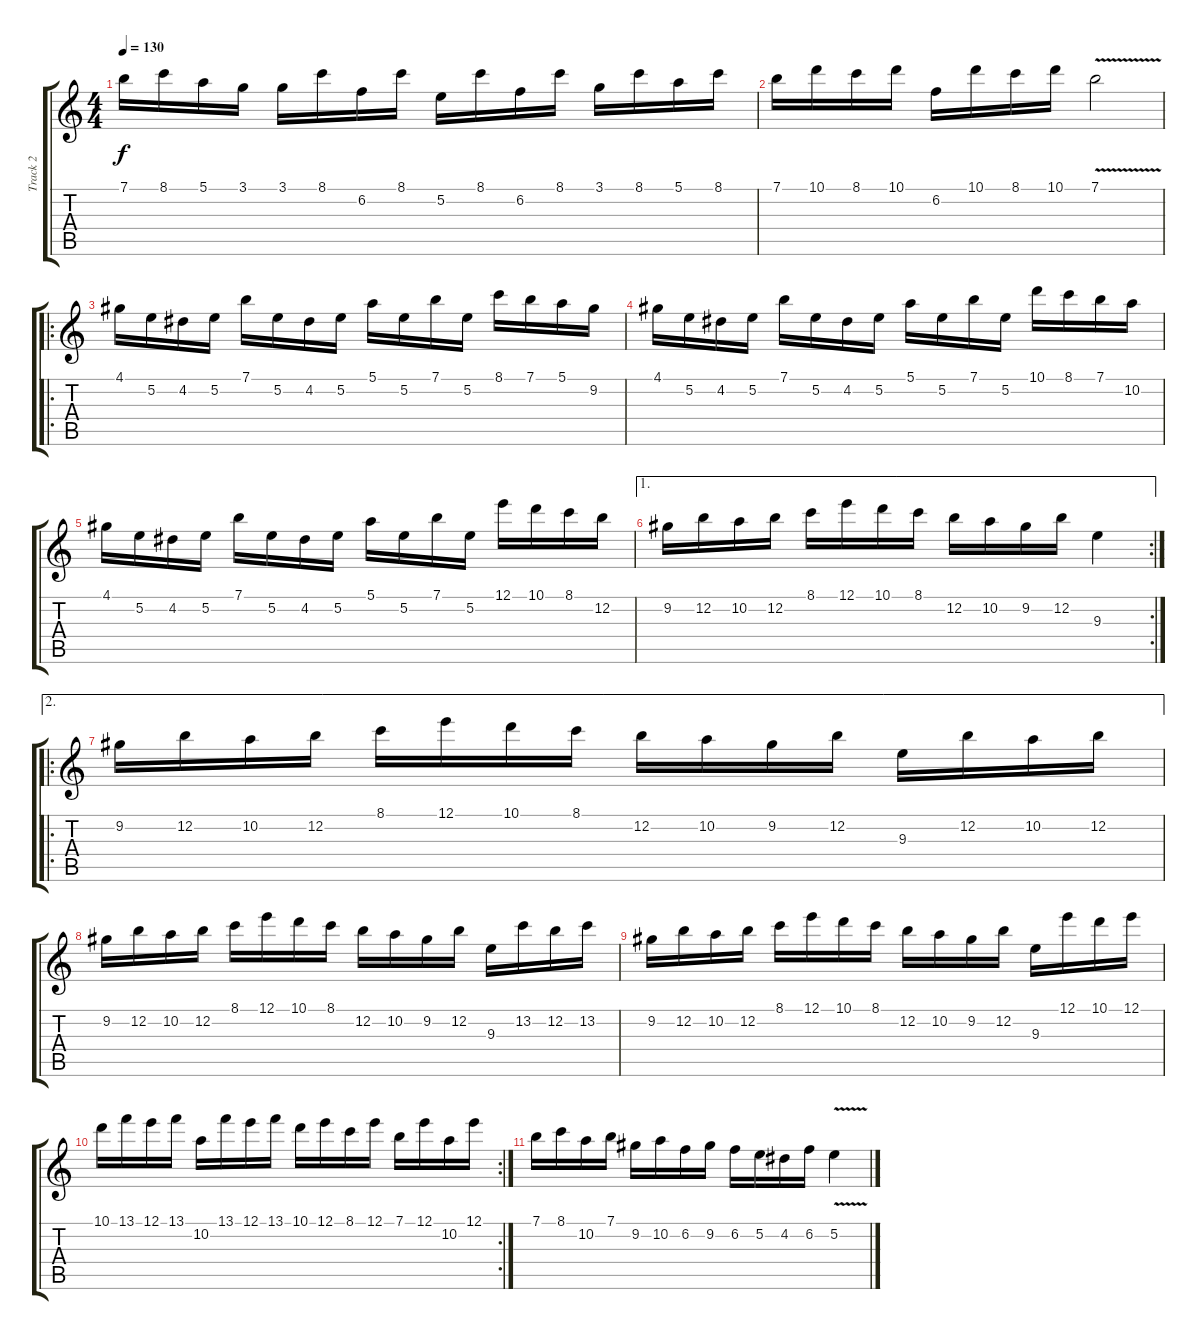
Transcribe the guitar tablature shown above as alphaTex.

\track ("Track 2" "Track 2") {instrument acousticguitarnylon}
\staff {score tabs}
\tuning (E4 B3 G3 D3 A2 E2) {hide}
\ts (4 4)
\tempo 130
\clef g2
\ks c
7.1.16{dy f} 8.1.16 5.1.16 3.1.16 3.1.16 8.1.16 6.2.16 8.1.16 5.2.16 8.1.16 6.2.16 8.1.16 3.1.16 8.1.16 5.1.16 8.1.16 |
7.1.16 10.1.16 8.1.16 10.1.16 6.2.16 10.1.16 8.1.16 10.1.16 7.1{v}.2 |
\ro
4.1.16 5.2.16 4.2.16 5.2.16 7.1.16 5.2.16 4.2.16 5.2.16 5.1.16 5.2.16 7.1.16 5.2.16 8.1.16 7.1.16 5.1.16 9.2.16 |
4.1.16 5.2.16 4.2.16 5.2.16 7.1.16 5.2.16 4.2.16 5.2.16 5.1.16 5.2.16 7.1.16 5.2.16 10.1.16 8.1.16 7.1.16 10.2.16 |
4.1.16 5.2.16 4.2.16 5.2.16 7.1.16 5.2.16 4.2.16 5.2.16 5.1.16 5.2.16 7.1.16 5.2.16 12.1.16 10.1.16 8.1.16 12.2.16 |
\ae 1
\rc 2
9.2.16 12.2.16 10.2.16 12.2.16 8.1.16 12.1.16 10.1.16 8.1.16 12.2.16 10.2.16 9.2.16 12.2.16 9.3.4 |
\ae 2
\ro
9.2.16 12.2.16 10.2.16 12.2.16 8.1.16 12.1.16 10.1.16 8.1.16 12.2.16 10.2.16 9.2.16 12.2.16 9.3.16 12.2.16 10.2.16 12.2.16 |
9.2.16 12.2.16 10.2.16 12.2.16 8.1.16 12.1.16 10.1.16 8.1.16 12.2.16 10.2.16 9.2.16 12.2.16 9.3.16 13.2.16 12.2.16 13.2.16 |
9.2.16 12.2.16 10.2.16 12.2.16 8.1.16 12.1.16 10.1.16 8.1.16 12.2.16 10.2.16 9.2.16 12.2.16 9.3.16 12.1.16 10.1.16 12.1.16 |
\rc 2
10.1.16 13.1.16 12.1.16 13.1.16 10.2.16 13.1.16 12.1.16 13.1.16 10.1.16 12.1.16 8.1.16 12.1.16 7.1.16 12.1.16 10.2.16 12.1.16 |
7.1.16 8.1.16 10.2.16 7.1.16 9.2.16 10.2.16 6.2.16 9.2.16 6.2.16 5.2.16 4.2.16 6.2.16 5.2{v}.4
